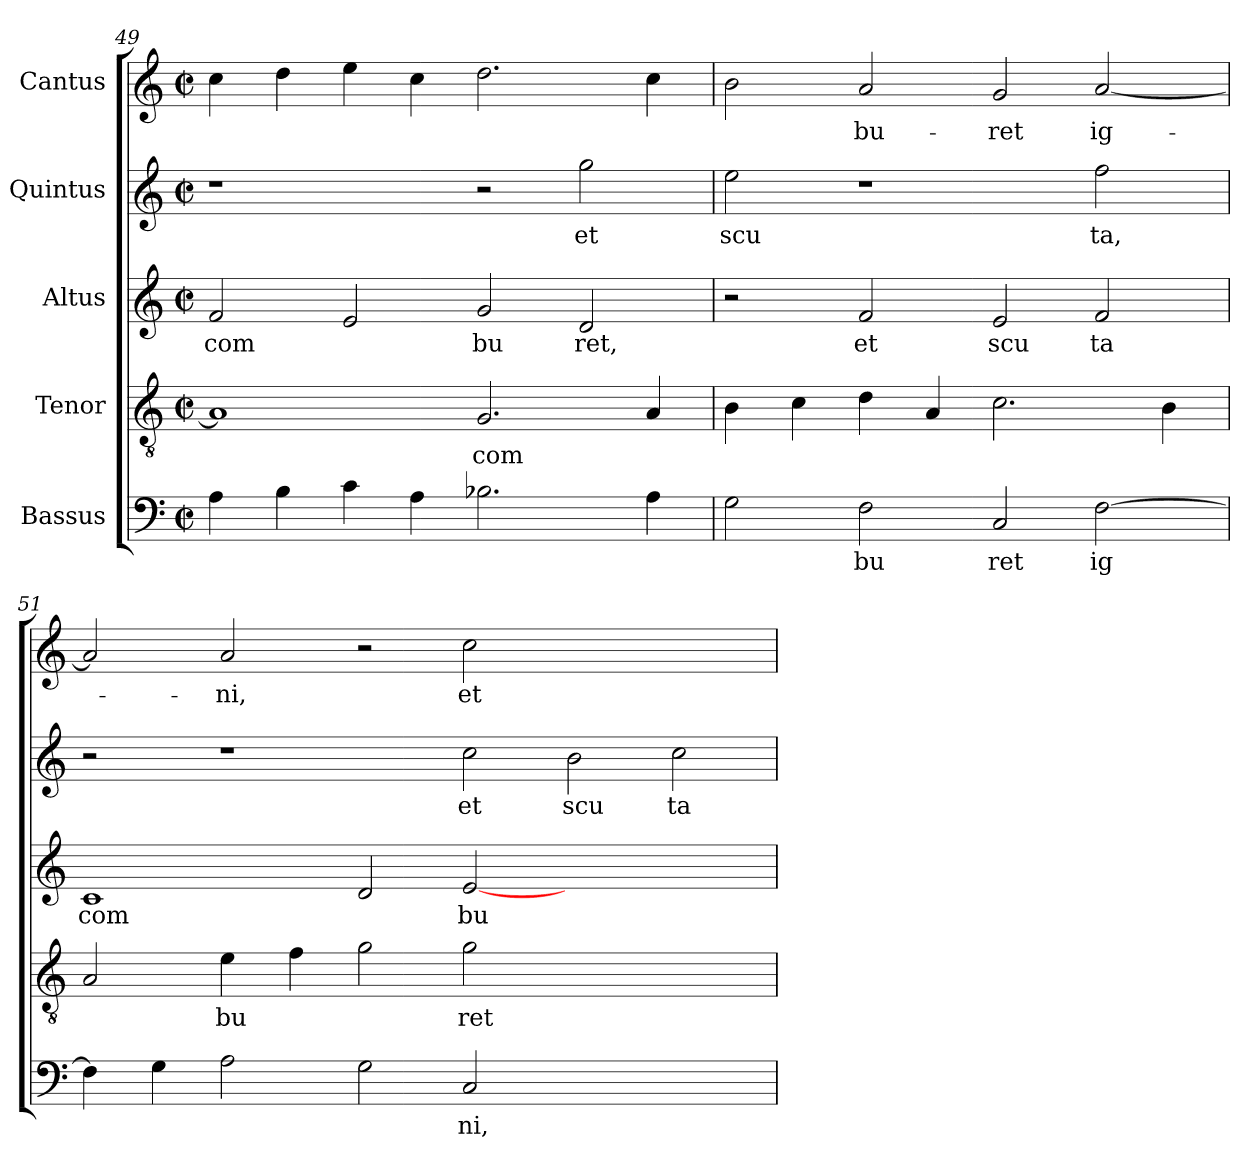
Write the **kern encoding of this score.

**kern	**text	**kern	**text	**kern	**text	**kern	**text	**kern	**text
*part5	*part5	*part4	*part4	*part3	*part3	*part2	*part2	*part1	*part1
*staff5	*staff5	*staff4	*staff4	*staff3	*staff3	*staff2	*staff2	*staff1	*staff1
*I"Bassus	*	*I"Tenor	*	*I"Altus	*	*I"Quintus	*	*I"Cantus	*
*clefF4	*	*clefGv2	*	*clefG2	*	*clefG2	*	*clefG2	*
*M2/2	*	*M2/2	*	*M2/2	*	*M2/2	*	*M2/2	*
*met(c|)	*	*met(c|)	*	*met(c|)	*	*met(c|)	*	*met(c|)	*
=49	=49	=49	=49	=49	=49	=49	=49	=49	=49
!	!	!	!	!	!LO:LY:b	!	!	!	!
4A\	.	1A]	.	2f/	com	1r	.	4cc\	.
4B\	.	.	.	.	.	.	.	4dd\	.
4c\	.	.	.	2e/	.	.	.	4ee\	.
4A\	.	.	.	.	.	.	.	4cc\	.
!	!	!	!LO:LY:b	!	!LO:LY:b:cj	!	!	!	!
2.B-X\	.	2.G/	com	2g/	bu	2r	.	2.dd\	.
!	!	!	!	!	!LO:LY:b:cj	!	!LO:LY:b:cj	!	!
.	.	.	.	2d/	ret,	2gg\	et	.	.
4A\	.	4A/	.	.	.	.	.	4cc\	.
=50	=50	=50	=50	=50	=50	=50	=50	=50	=50
!	!	!	!	!	!	!	!LO:LY:b:cj	!	!
2G\	.	4B\	.	2r	.	2ee\	scu	2b\	.
.	.	4c\	.	.	.	.	.	.	.
!	!LO:LY:b:cj	!	!	!	!LO:LY:b:cj	!	!	!	!LO:LY:b:cj
2F\	bu	4d\	.	2f/	et	1r	.	2a/	-bu-
.	.	4A/	.	.	.	.	.	.	.
!	!LO:LY:b:cj	!	!	!	!LO:LY:b:cj	!	!	!	!LO:LY:b:cj
2C/	ret	2.c\	.	2e/	scu	.	.	2g/	-ret
!	!LO:LY:b:cj	!	!	!	!LO:LY:b:cj	!	!LO:LY:b:cj	!	!LO:LY:b:cj
[>2F\	ig	.	.	2f/	ta	2ff\	ta,	[<2a/	ig-
.	.	4B\	.	.	.	.	.	.	.
=51	=51	=51	=51	=51	=51	=51	=51	=51	=51
!	!	!	!	!	!LO:LY:b	!	!	!	!
4F\]	.	2A/	.	1c	com	2r	.	2a/]	.
4G\	.	.	.	.	.	.	.	.	.
!	!	!	!LO:LY:b	!	!	!	!	!	!LO:LY:b:cj
2A\	.	4e\	bu	.	.	1r	.	2a/	-ni,
.	.	4f\	.	.	.	.	.	.	.
2G\	.	2g\	.	2d/	.	.	.	2r	.
!	!LO:LY:b:cj	!	!LO:LY:b:cj	!	!LO:LY:b	!	!LO:LY:b:cj	!	!LO:LY:b:cj
2C/	ni,	2g\	ret	[<2e/	bu	2cc\	et	2cc\	et
!	!	!	!	!	!	!	!LO:LY:b:cj	!	!
1ryy	.	1ryy	.	1ryy	.	2b\	scu	1ryy	.
!	!	!	!	!	!	!	!LO:LY:b:cj	!	!
.	.	.	.	.	.	2cc\	ta	.	.
=	=	=	=	=	=	=	=	=	=
*-	*-	*-	*-	*-	*-	*-	*-	*-	*-
